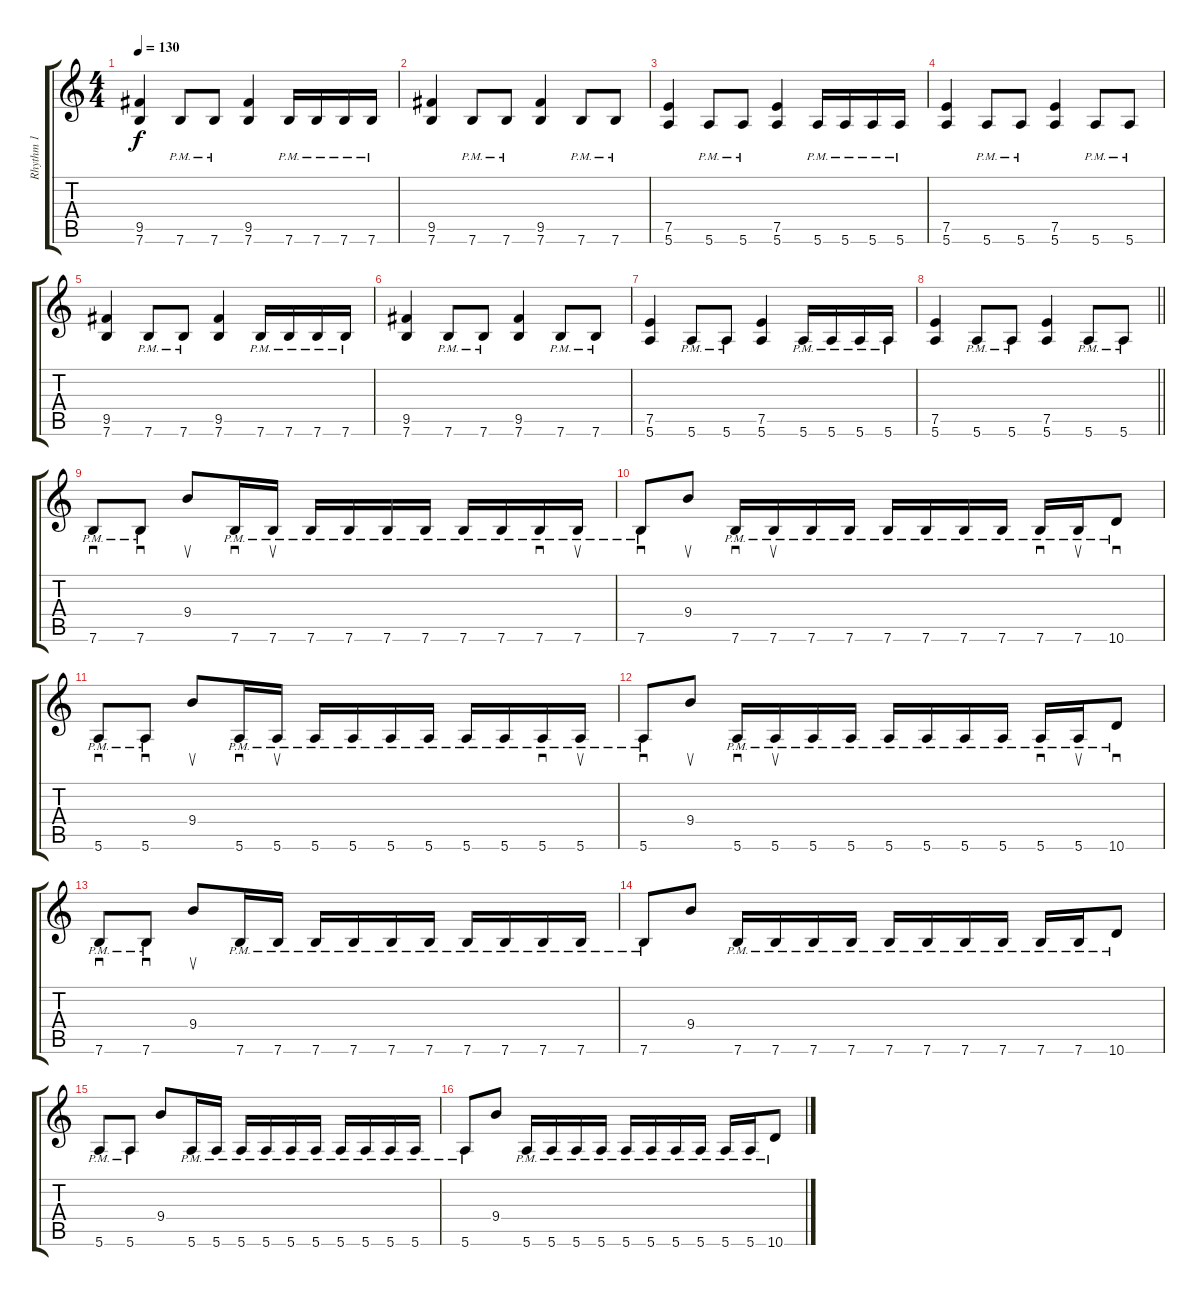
\track ("Rhythm 1" "Rhythm 1") {instrument distortionguitar}
\staff {score tabs}
\tuning (E4 B3 G3 D3 A2 E2) {hide}
\ts (4 4)
\tempo 130
\clef g2
\ks c
(9.5 7.6).4{dy f} 7.6{pm}.8 7.6{pm}.8 (9.5 7.6).4 7.6{pm}.16 7.6{pm}.16 7.6{pm}.16 7.6{pm}.16 |
(9.5 7.6).4 7.6{pm}.8 7.6{pm}.8 (9.5 7.6).4 7.6{pm}.8 7.6{pm}.8 |
(7.5 5.6).4 5.6{pm}.8 5.6{pm}.8 (7.5 5.6).4 5.6{pm}.16 5.6{pm}.16 5.6{pm}.16 5.6{pm}.16 |
(7.5 5.6).4 5.6{pm}.8 5.6{pm}.8 (7.5 5.6).4 5.6{pm}.8 5.6{pm}.8 |
(9.5 7.6).4 7.6{pm}.8 7.6{pm}.8 (9.5 7.6).4 7.6{pm}.16 7.6{pm}.16 7.6{pm}.16 7.6{pm}.16 |
(9.5 7.6).4 7.6{pm}.8 7.6{pm}.8 (9.5 7.6).4 7.6{pm}.8 7.6{pm}.8 |
(7.5 5.6).4 5.6{pm}.8 5.6{pm}.8 (7.5 5.6).4 5.6{pm}.16 5.6{pm}.16 5.6{pm}.16 5.6{pm}.16 |
\barLineRight lightlight
(7.5 5.6).4 5.6{pm}.8 5.6{pm}.8 (7.5 5.6).4 5.6{pm}.8 5.6{pm}.8 |
\section ("" "")
7.6{pm}.8{sd} 7.6{pm}.8{sd} 9.4.8{su} 7.6{pm}.16{sd} 7.6{pm}.16{su} 7.6{pm}.16 7.6{pm}.16 7.6{pm}.16 7.6{pm}.16 7.6{pm}.16 7.6{pm}.16 7.6{pm}.16{sd} 7.6{pm}.16{su} |
7.6{pm}.8{sd} 9.4.8{su} 7.6{pm}.16{sd} 7.6{pm}.16{su} 7.6{pm}.16 7.6{pm}.16 7.6{pm}.16 7.6{pm}.16 7.6{pm}.16 7.6{pm}.16 7.6{pm}.16{sd} 7.6{pm}.16{su} 10.6{pm}.8{sd} |
5.6{pm}.8{sd} 5.6{pm}.8{sd} 9.4.8{su} 5.6{pm}.16{sd} 5.6{pm}.16{su} 5.6{pm}.16 5.6{pm}.16 5.6{pm}.16 5.6{pm}.16 5.6{pm}.16 5.6{pm}.16 5.6{pm}.16{sd} 5.6{pm}.16{su} |
5.6{pm}.8{sd} 9.4.8{su} 5.6{pm}.16{sd} 5.6{pm}.16{su} 5.6{pm}.16 5.6{pm}.16 5.6{pm}.16 5.6{pm}.16 5.6{pm}.16 5.6{pm}.16 5.6{pm}.16{sd} 5.6{pm}.16{su} 10.6{pm}.8{sd} |
7.6{pm}.8{sd} 7.6{pm}.8{sd} 9.4.8{su} 7.6{pm}.16 7.6{pm}.16 7.6{pm}.16 7.6{pm}.16 7.6{pm}.16 7.6{pm}.16 7.6{pm}.16 7.6{pm}.16 7.6{pm}.16 7.6{pm}.16 |
7.6{pm}.8 9.4.8 7.6{pm}.16 7.6{pm}.16 7.6{pm}.16 7.6{pm}.16 7.6{pm}.16 7.6{pm}.16 7.6{pm}.16 7.6{pm}.16 7.6{pm}.16 7.6{pm}.16 10.6{pm}.8 |
5.6{pm}.8 5.6{pm}.8 9.4.8 5.6{pm}.16 5.6{pm}.16 5.6{pm}.16 5.6{pm}.16 5.6{pm}.16 5.6{pm}.16 5.6{pm}.16 5.6{pm}.16 5.6{pm}.16 5.6{pm}.16 |
5.6{pm}.8 9.4.8 5.6{pm}.16 5.6{pm}.16 5.6{pm}.16 5.6{pm}.16 5.6{pm}.16 5.6{pm}.16 5.6{pm}.16 5.6{pm}.16 5.6{pm}.16 5.6{pm}.16 10.6{pm}.8
